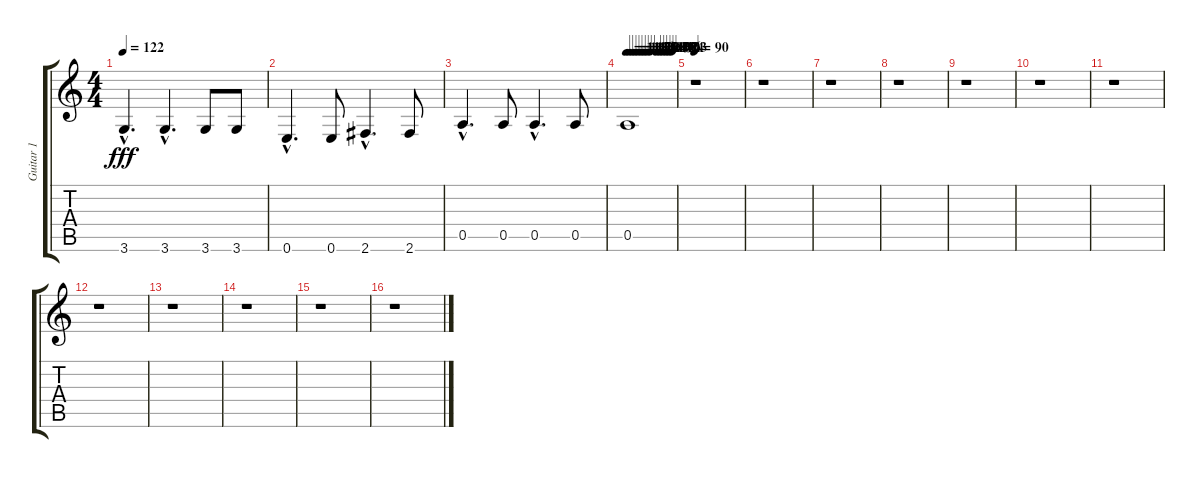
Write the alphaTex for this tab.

\track ("Guitar 1" "Guitar 1") {instrument electricguitarclean}
\staff {score tabs}
\tuning (E4 B3 G3 D3 A2 E2) {hide}
\ts (4 4)
\tempo 122
\clef g2
\ks c
3.6{hac}.4{d dy fff} 3.6{hac}.4{d} 3.6.8 3.6.8 |
0.6{hac}.4{d} 0.6.8 2.6{hac}.4{d} 2.6.8 |
0.5{hac}.4{d} 0.5.8 0.5{hac}.4{d} 0.5.8 |
\tempo 118
\tempo (117 0.0625)
\tempo (116 0.125)
\tempo (115 0.1875)
\tempo (112 0.25)
\tempo (110 0.3125)
\tempo (108 0.375)
\tempo (107 0.4375)
\tempo (104 0.5)
\tempo (102 0.625)
\tempo (101 0.6875)
\tempo (97 0.75)
\tempo (96 0.8125)
\tempo (94 0.875)
\tempo (93 0.9375)
0.5.1 |
\tempo 90
r.1 |
r.1 |
r.1 |
r.1 |
r.1 |
r.1 |
r.1 |
r.1 |
r.1 |
r.1 |
r.1 |
r.1
